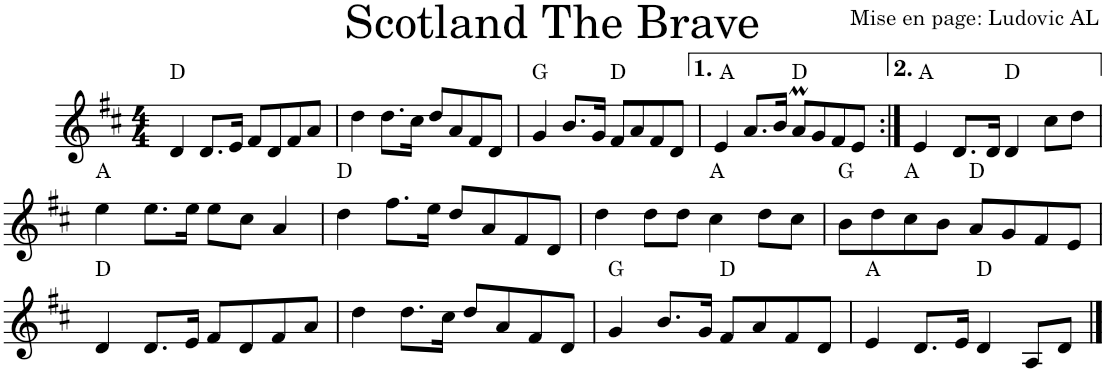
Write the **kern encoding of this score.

**kern	**harte
*part1	*part1
*staff1	*
*I"Voice	*
*I'V	*
*clefG2	*
*k[f#c#]	*
*M4/4	*
=1	=1
4d/	D:maj
8.d/L	.
16e/Jk	.
8f#/L	.
8d/	.
8f#/	.
8a/J	.
=2	=2
4dd\	.
8.dd\L	.
16cc#\Jk	.
8dd/L	.
8a/	.
8f#/	.
8d/J	.
=3	=3
4g/	G:maj
8.b/L	.
16g/Jk	.
8f#/L	D:maj
8a/	.
8f#/	.
8d/J	.
=4	=4
4e/	A:maj
8.a/L	.
16b/Jk	.
8aM/L	D:maj
8g/	.
8f#/	.
8e/J	.
=5:|!	=5:|!
4e/	A:maj
8.d/L	.
16d/Jk	.
4d/	D:maj
8cc#\L	.
8dd\J	.
!!LO:LB:g=z
=6	=6
4ee\	A:maj
8.ee\L	.
16ee\Jk	.
8ee\L	.
8cc#\J	.
4a/	.
=7	=7
4dd\	D:maj
8.ff#\L	.
16ee\Jk	.
8dd/L	.
8a/	.
8f#/	.
8d/J	.
=8	=8
4dd\	.
8dd\L	.
8dd\J	.
4cc#\	A:maj
8dd\L	.
8cc#\J	.
=9	=9
8b\L	G:maj
8dd\	.
8cc#\	A:maj
8b\J	.
8a/L	D:maj
8g/	.
8f#/	.
8e/J	.
!!LO:LB:g=z
=10	=10
4d/	D:maj
8.d/L	.
16e/Jk	.
8f#/L	.
8d/	.
8f#/	.
8a/J	.
=11	=11
4dd\	.
8.dd\L	.
16cc#\Jk	.
8dd/L	.
8a/	.
8f#/	.
8d/J	.
=12	=12
4g/	G:maj
8.b/L	.
16g/Jk	.
8f#/L	D:maj
8a/	.
8f#/	.
8d/J	.
=13	=13
4e/	A:maj
8.d/L	.
16e/Jk	.
4d/	D:maj
8A/L	.
8d/J	.
==	==
*-	*-
